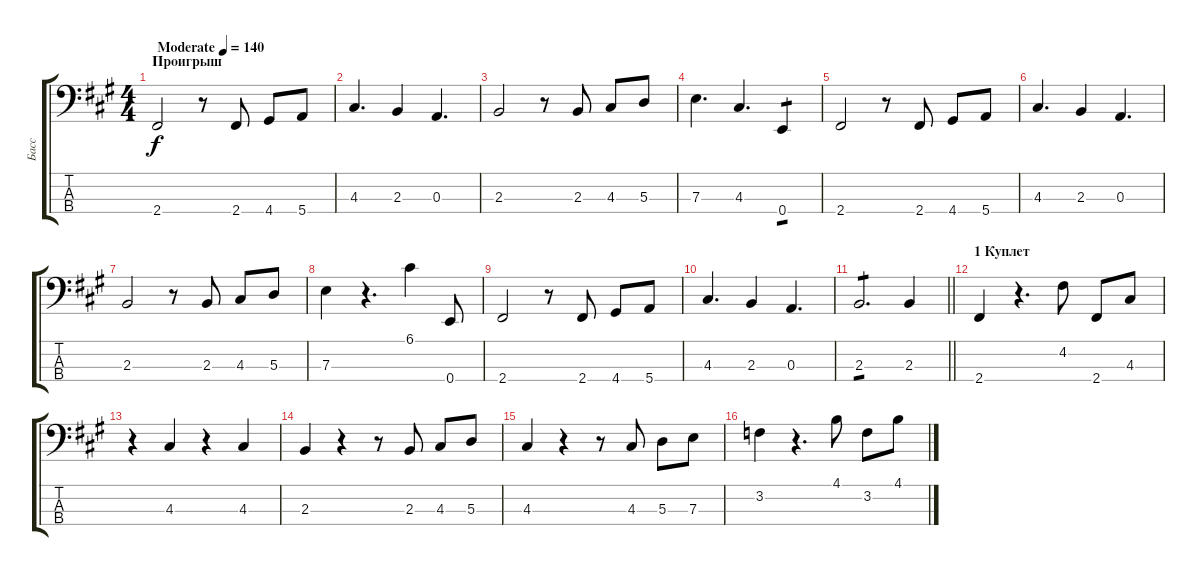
\track ("Басс" "Басс") {instrument electricbassfinger}
\staff {score tabs}
\tuning (G2 D2 A1 E1) {hide}
\ts (4 4)
\section ("" "Проигрыш")
\tempo (140 "Moderate")
\clef f4
\ks f#minor
2.4.2{dy f instrument electricbassfinger} r.8 2.4.8 4.4.8 5.4.8 |
4.3.4{d} 2.3.4 0.3.4{d} |
2.3.2 r.8 2.3.8 4.3.8 5.3.8 |
7.3.4{d} 4.3.4{d} 0.4.4{tp 1} |
2.4.2 r.8 2.4.8 4.4.8 5.4.8 |
4.3.4{d} 2.3.4 0.3.4{d} |
2.3.2 r.8 2.3.8 4.3.8 5.3.8 |
7.3.4 r.4{d} 6.1.4 0.4.8 |
2.4.2 r.8 2.4.8 4.4.8 5.4.8 |
4.3.4{d} 2.3.4 0.3.4{d} |
\barLineRight lightlight
2.3.2{d tp 1} 2.3.4 |
\section ("" "1 Куплет")
2.4.4 r.4{d} 4.2.8 2.4.8 4.3.8 |
r.4 4.3.4 r.4 4.3.4 |
2.3.4 r.4 r.8 2.3.8 4.3.8 5.3.8 |
4.3.4 r.4 r.8 4.3.8 5.3.8 7.3.8 |
3.2.4 r.4{d} 4.1.8 3.2.8 4.1.8
